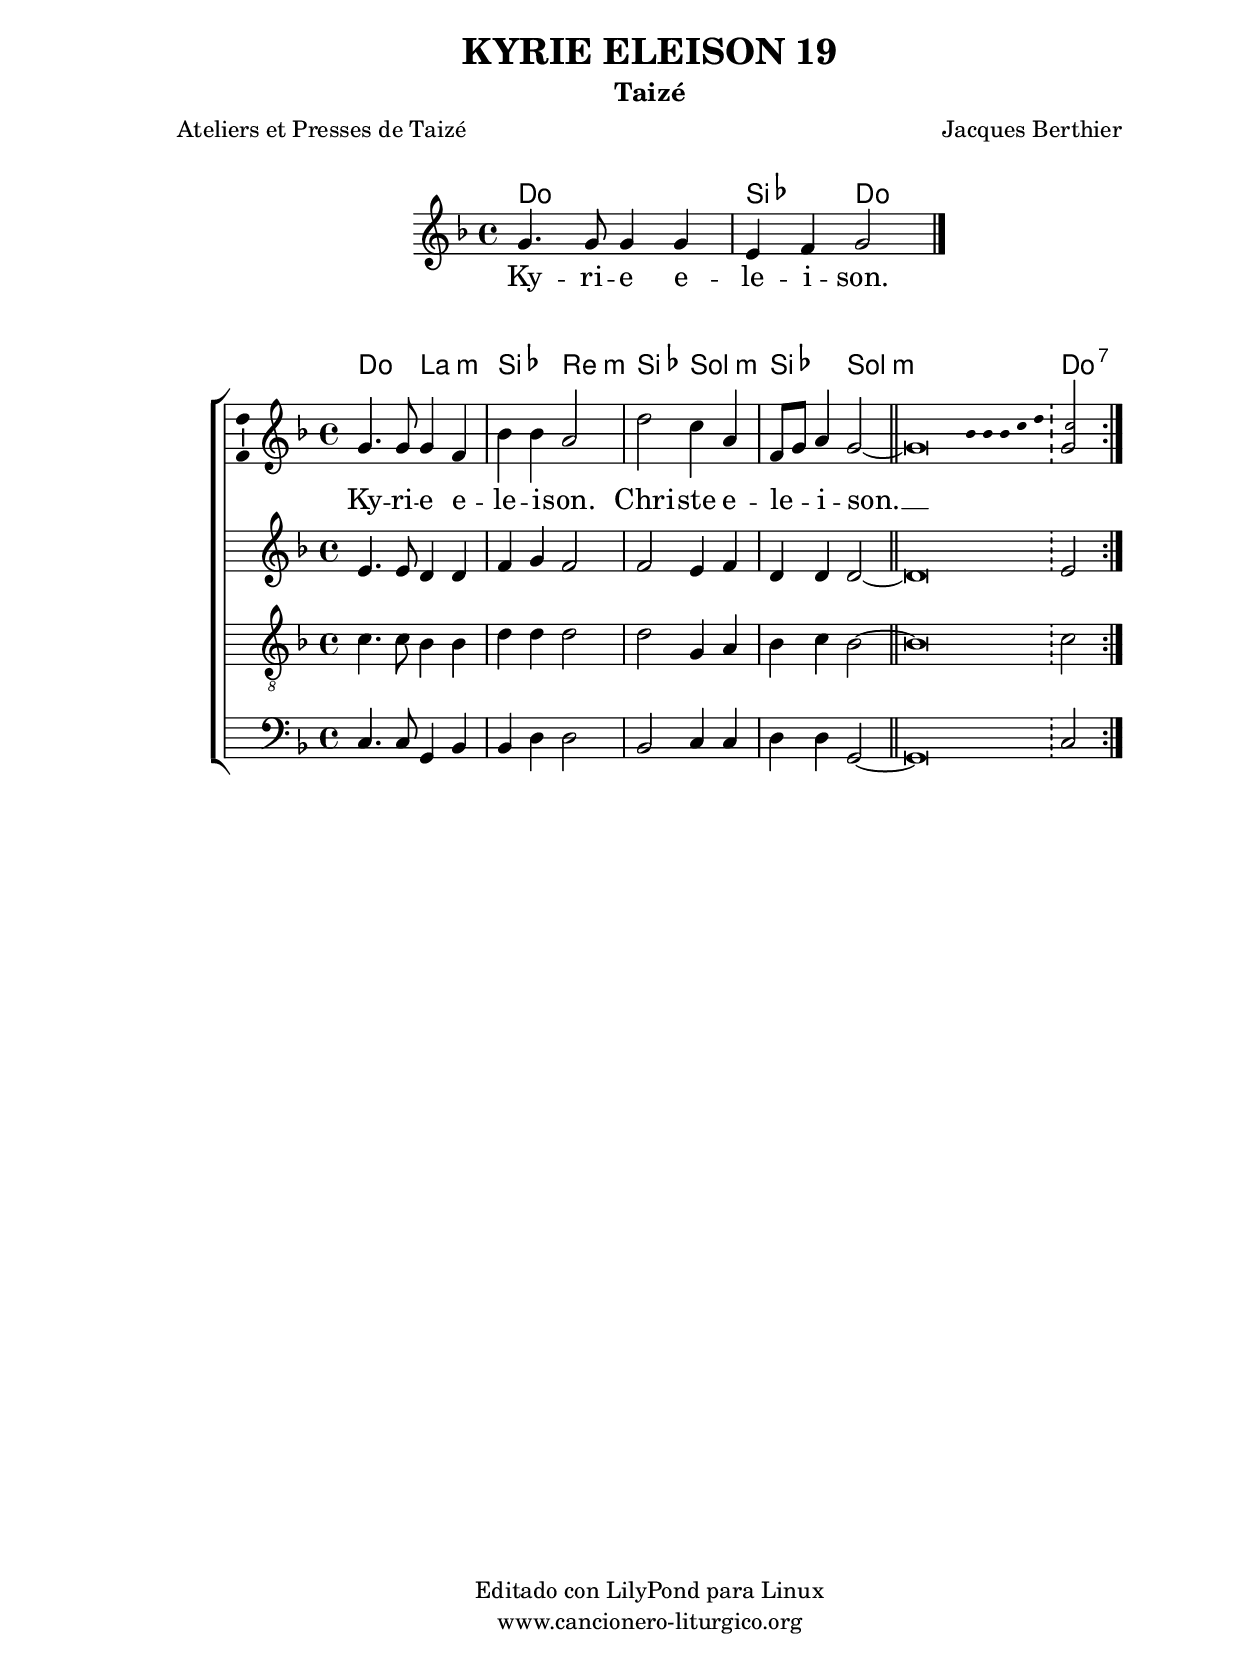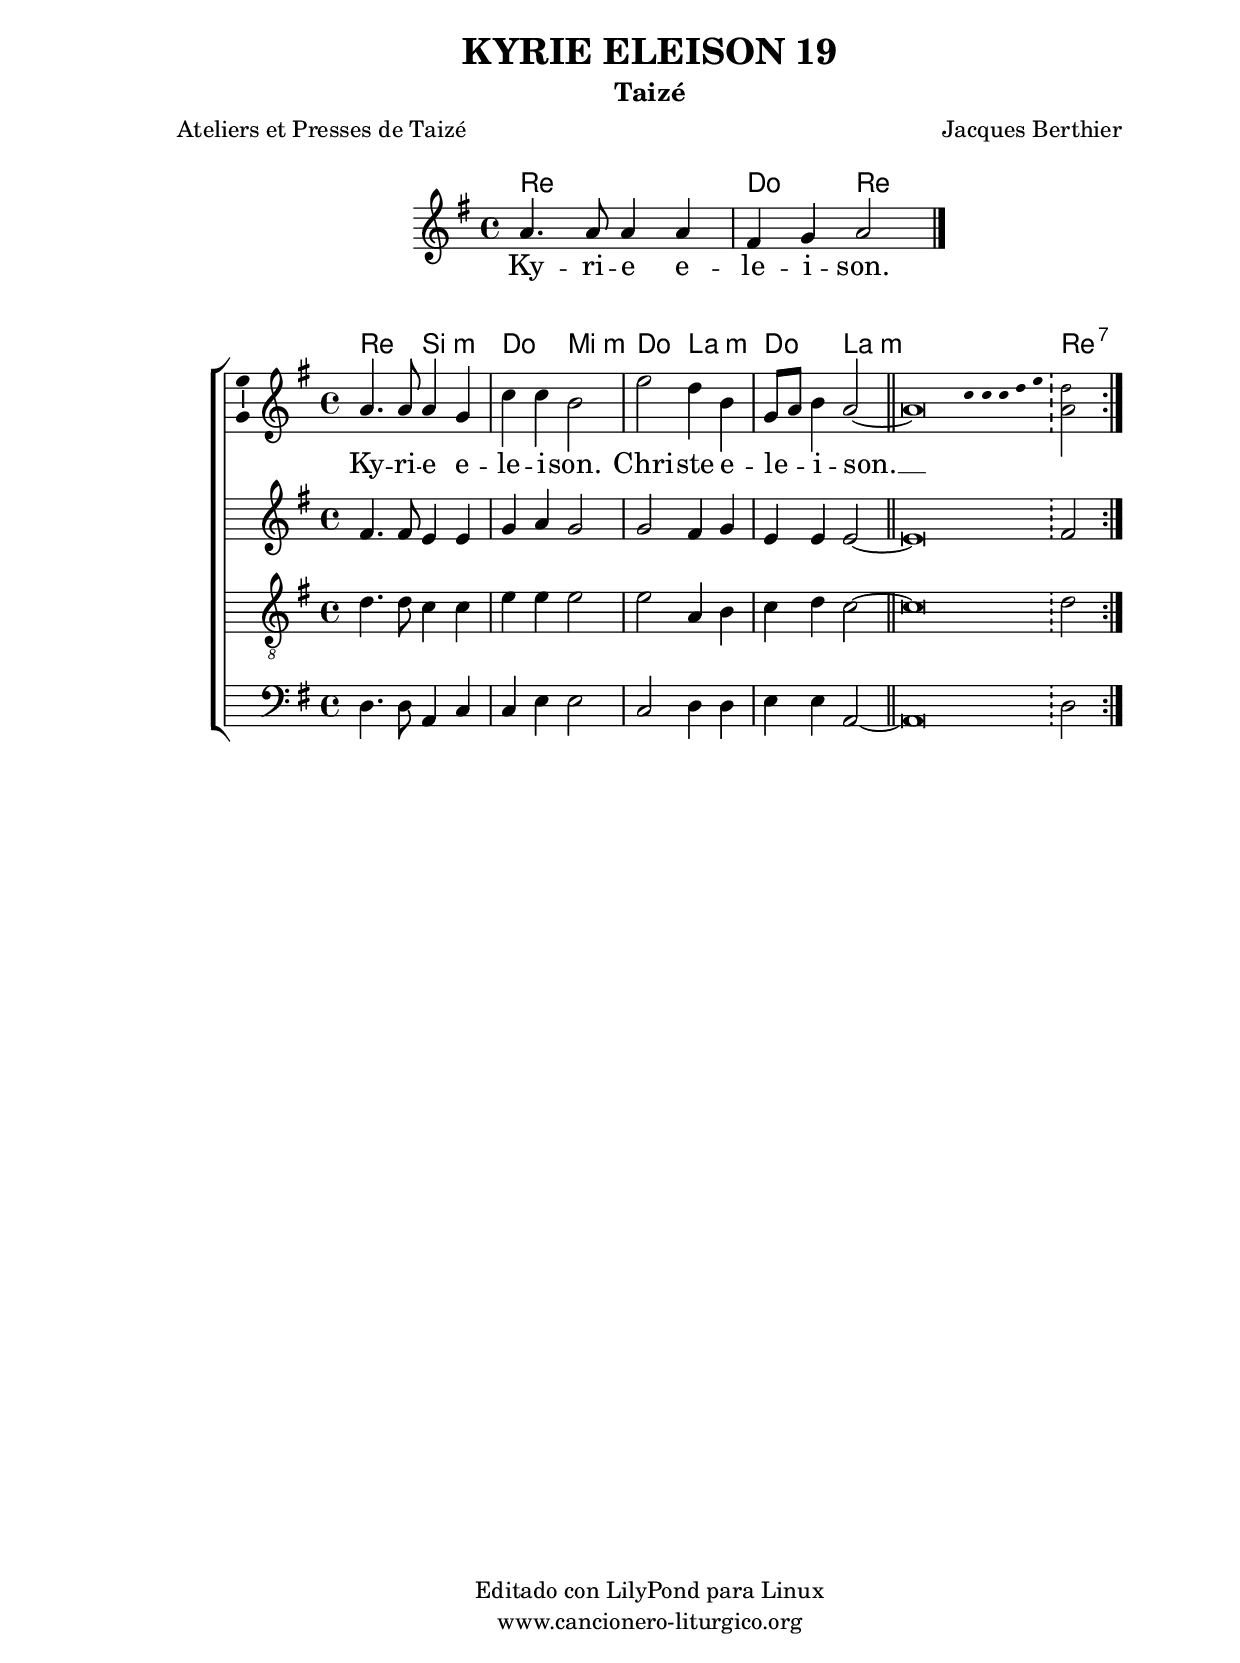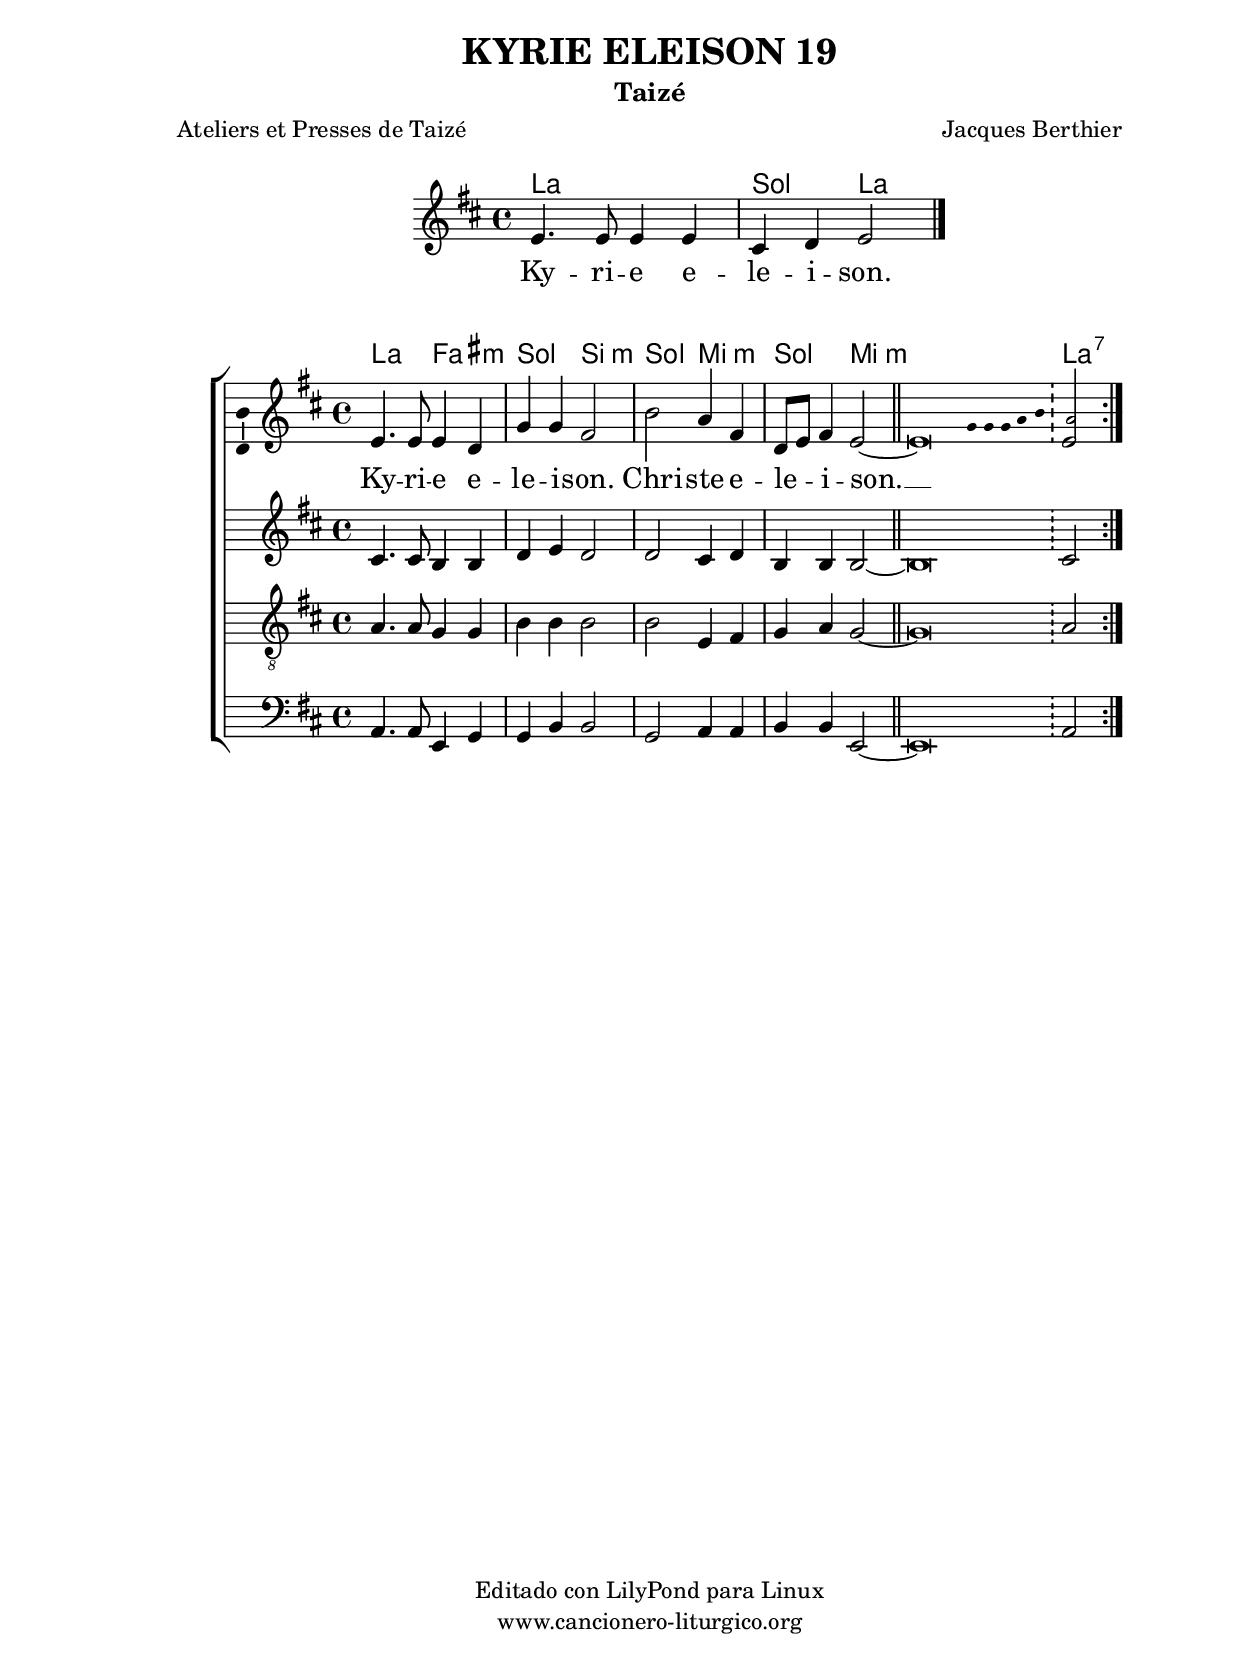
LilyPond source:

%
%para convertir .midi en .wav:
%timidity filename.midi -Ow -o finename.wav
%
%
%Para convertir de .wav a .mp3:
%lame -h -m j filename.wav
%
%
%para escuchar el midi:
%timidity nombrefichero.midi
%


%versión de lilypond para la que se ha escrito esta partitura:
\version "2.16.0"

	%Tamaño papel
	#(set-default-paper-size "a4")
	%Tamaño partitura
	#(set-global-staff-size 20)
	%No responde al pulsar sobre una nota
	#(ly:set-option 'point-and-click #f)

%parámetros del encabezamiento:
\header {
	title = "KYRIE ELEISON 19"
	subtitle = "Taizé"
	composer = "Jacques Berthier"
	poet = "Ateliers et Presses de Taizé"
%	meter = "Tono original: Re m"
	arranger = ""
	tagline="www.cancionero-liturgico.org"
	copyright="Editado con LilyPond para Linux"
	}

%parámetros asociados al papel:
\paper  {
	oddHeaderMarkup = \markup {\fill-line { \on-the-fly #not-first-page \fromproperty #'header:title \on-the-fly #not-first-page \fromproperty #'header:composer }}
	evenHeaderMarkup = \markup {\fill-line { \fromproperty #'header:composer \fromproperty #'header:title }}
	#(set-paper-size "a4")
	print-page-number = ##f
	first-page-number = 1
	print-first-page-number = ##f
%	head-separation = 3.0 \cm
	top-margin = 2.0 \cm
	bottom-margin = 0.5\cm
%%%	bottom-margin = -2.0\cm
	left-margin = 3.0 \cm
	line-width = 16.0 \cm 
	indent = 8\mm
	interscoreline = 2.\mm
	between-system-space = 15\mm
%	para que las partituras no llenen la hoja:
	ragged-bottom = ##t
%	idem para la última hoja:
	ragged-last-bottom = ##f
%	para que las partituras llenen el ancho del papel:
	ragged-last = ##f
	after-title-space = 2.5 \cm
%page-count=1
%system-count=1

	%Flexible Vertical Spacing
%	markup-markup-spacing =
%	#'((basic-distance . 15) (minimum-distance . 15) (padding . 3))
	markup-system-spacing =
	#'((basic-distance . 15) (minimum-distance . 15) (padding . 3))
	system-system-spacing =
	#'((basic-distance . 15) (minimum-distance . 15) (padding . 3))
	score-system-spacing =
	#'((basic-distance . 15) (minimum-distance . 15) (padding . 5))
%	top-system-spacing = % header
%	#'((basic-distance . 8) (minimum-distance . 0) (padding . 0))
%	top-markup-spacing =
%	#'((basic-distance . 20) (minimum-distance . 20) (padding . 0))
	last-bottom-spacing = % footer
	#'((basic-distance . 5) (minimum-distance . 5) (padding . 0))
%	score-markup-spacing =
%	#'((basic-distance . 16) (minimum-distance . 13) (padding . 0))

	}


%parámetros que afectan a toda la partitura:
global =  {
	%clave de sol (G):
	\clef G
	%armadura:
	\key d \minor
	\tempo 4=80
	\set Score.tempoHideNote = ##t
	}


acordesintro = {
	\italianChords
	\chordmode {
%%%	\transpose c e
{

c2 s bes c

	}
	}
}


melodiaintro = 

%%%\transpose c e
{
	\relative c''{
	\time 4/4

g4. g8 g4 g
e4 f g2

\bar "|."
	}
	}


acordes = {
	\italianChords
	\chordmode {
%%%	\transpose c e
{

c2 a:m bes d:m bes g:m bes g:m

s s s c:7

	}
	}
}

stemOn = { \revert Staff.Stem #'transparent }
stemOff = { \override Staff.Stem #'transparent = ##t }

melodia = 

%%%\transpose c e
{
	\relative c''{
	\time 4/4

g4. g8 g4 f
bes4 bes a2
d2 c4 a
f8 g a4 g2~
\bar "||"
g\breve*1/2

\bar ""

<<
{
s2
\bar "dashed"
g2
}
{
\stemOff
\tweak #'font-size #-3 bes4*2/5
\tweak #'font-size #-3 bes4*2/5
\tweak #'font-size #-3 bes4*2/5
\tweak #'font-size #-3 c4*2/5
\tweak #'font-size #-3 d4*2/5
\stemOn
\tweak #'font-size #-3 c2
}
>>

\bar ":|"
	}
	}

melodiados = 

%%%\transpose c e
{
	\relative c'{
	\time 4/4

e4. e8 d4 d
f4 g f2
f2 e4 f
d4 d d2~
d\breve*1/2

s2 e2

\bar ":|"
	}
	}

melodiatres = 

%%%\transpose c e
{
	\relative c'{
	\time 4/4

\clef "G_8"
%\clef F

c4. c8 bes4 bes
d4 d d2
d2 g,4 a
bes4 c bes2~
bes\breve*1/2

s2 c2

\bar ":|"
	}
	}

melodiacuatro = 

%%%\transpose c e
{
	\relative c{
	\time 4/4

c4. c8 g4 bes
bes4 d d2
bes2 c4 c
d4 d g,2~
g\breve*1/2

s2 c2

\bar ":|"
	}
	}

textointro = \lyricmode {
Ky -- ri -- e e -- le -- i -- son.

}

texto = \lyricmode {
Ky -- ri -- e e -- le -- i -- son.
Chri -- ste e -- le -- _ i -- son. __

	}


acordesintroStaff = \context ChordNames = acordesintroStaff <<
	\set chordChanges = ##t
	\acordesintro
	>>

acordesStaff = \context ChordNames = acordesStaff <<
	\set chordChanges = ##t
	\acordes
	>>


vozintroStaff = \context Voice = vozintroStaff
<<
	\override Staff.StaffSymbol #'staff-space = #(magstep -0.35)
	\set Staff.midiInstrument = #"english horn"
	\set Staff.midiMinimumVolume = #0.7
	\set Staff.midiMaximumVolume = #0.9
	\global
	\melodiaintro
	>>

vozStaff = \context Voice = vozStaff
\with {\consists "Ambitus_engraver"}
<<
%	\set Staff.instrumentName = ""
%	\set Staff.shortInstrumentName = ""
%	\set Staff.midiInstrument = #"clarinet"
%	\set Staff.midiInstrument = #"cello"
%	\set Staff.midiInstrument = #"flute"
	\set Staff.midiInstrument = #"electric guitar (jazz)"
%	\set Staff.midiInstrument = #"english horn"
%	\set Staff.midiInstrument = #"violin"
%	\set Staff.midiInstrument = #"glockenspiel"
	\set Staff.midiMinimumVolume = #0.7
	\set Staff.midiMaximumVolume = #0.9
	\global
	\melodia
	>>

vozdosStaff = \context Voice = vozdosStaff
<<
	\set Staff.instrumentName = ""
	\set Staff.shortInstrumentName = ""
	\override Staff.StaffSymbol #'staff-space = #(magstep -0.35)
	\set Staff.midiInstrument = #"flute"
	\set Staff.midiMinimumVolume = #0.7
	\set Staff.midiMaximumVolume = #0.9
	\global
	\melodiados
	>>

voztresStaff = \context Voice = voztresStaff
<<
	\set Staff.instrumentName = ""
	\set Staff.shortInstrumentName = ""
	\override Staff.StaffSymbol #'staff-space = #(magstep -0.35)
	\set Staff.midiInstrument = #"flute"
	\set Staff.midiMinimumVolume = #0.7
	\set Staff.midiMaximumVolume = #0.9
	\global
%%%	%Cambio a clave de fa (F):
%%%	\clef F
	\melodiatres
	>>

vozcuatroStaff = \context Voice = vozcuatroStaff
<<
	\set Staff.instrumentName = ""
	\set Staff.shortInstrumentName = ""
	\override Staff.StaffSymbol #'staff-space = #(magstep -0.35)
	\set Staff.midiInstrument = #"flute"
	\set Staff.midiMinimumVolume = #0.7
	\set Staff.midiMaximumVolume = #0.9
	\global
	%Cambio a clave de fa (F):
	\clef F
	\melodiacuatro
	>>

textointroStaff = \context Lyrics = textointroStaff <<
	\lyricsto vozintroStaff \textointro
	>>

textoStaff = \context Lyrics = textoStaff <<
	\lyricsto vozStaff \texto
	>>

\book {
	\score {
		\context ChoirStaff {
%			\override StaffGroup.SystemStartBracket #'collapse-height = #1
%			\override Score.SystemStartBar #'collapse-height = #1
			<<
			\acordesintroStaff
			\vozintroStaff
			\textointroStaff
			>>
			}
		\layout {
%system-count=1
			indent = 4.0 \cm
			line-width= 13.0 \cm
			raggedright = ##t
	    		\context {
				\Lyrics
				\override LyricText #'font-size = #2
				}
	   		 \context {
				\Score
				\override StaffSymbol #'staff-space = #(magstep +3)
				}
			}
		}
	\score {
		\context ChoirStaff {
%			\override StaffGroup.SystemStartBracket #'collapse-height = #1
%			\override Score.SystemStartBar #'collapse-height = #1
			<<
			\acordesStaff
			\vozStaff
			\textoStaff
			\vozdosStaff
			\voztresStaff
			\vozcuatroStaff
			>>
			}
		\layout {
	    		\context {
				\Lyrics
				\override LyricText #'font-size = #2
				}
	   		 \context {
				\Score
				\override StaffSymbol #'staff-space = #(magstep +3)
				}
			}
		}
	\score {
		\unfoldRepeats
		\context ChoirStaff {
			<<
			\acordesintroStaff
			\vozintroStaff
			>>
			<<
			\acordesStaff
			\vozStaff
			\vozdosStaff
			\voztresStaff
			\vozcuatroStaff
			>>
			}
		\midi {
	  		\context {
	  			\Score
				tempoWholesPerMinute = #(ly:make-moment 70 4)
				}
			}
		}
	}



#(define output-suffix "C")
\book {
	\score {
		\context ChoirStaff {
%			\override StaffGroup.SystemStartBracket #'collapse-height = #1
%			\override Score.SystemStartBar #'collapse-height = #1
\transpose c d
			<<
			\acordesintroStaff
			\vozintroStaff
			\textointroStaff
			>>
			}
		\layout {
%system-count=1
			indent = 4.0 \cm
			line-width= 13.0 \cm
			raggedright = ##t
	    		\context {
				\Lyrics
				\override LyricText #'font-size = #2
				}
	   		 \context {
				\Score
				\override StaffSymbol #'staff-space = #(magstep +3)
				}
			}
		}
	\score {
		\context ChoirStaff {
%			\override StaffGroup.SystemStartBracket #'collapse-height = #1
%			\override Score.SystemStartBar #'collapse-height = #1
\transpose c d
			<<
			\acordesStaff
			\vozStaff
			\textoStaff
			\vozdosStaff
			\voztresStaff
			\vozcuatroStaff
			>>
			}
		\layout {
	    		\context {
				\Lyrics
				\override LyricText #'font-size = #2
				}
	   		 \context {
				\Score
				\override StaffSymbol #'staff-space = #(magstep +3)
				}
			}
		}
	}

#(define output-suffix "S")
\book {
	\score {
		\context ChoirStaff {
%			\override StaffGroup.SystemStartBracket #'collapse-height = #1
%			\override Score.SystemStartBar #'collapse-height = #1
\transpose c a,
			<<
			\acordesintroStaff
			\vozintroStaff
			\textointroStaff
			>>
			}
		\layout {
%system-count=1
			indent = 4.0 \cm
			line-width= 13.0 \cm
			raggedright = ##t
	    		\context {
				\Lyrics
				\override LyricText #'font-size = #2
				}
	   		 \context {
				\Score
				\override StaffSymbol #'staff-space = #(magstep +3)
				}
			}
		}
	\score {
		\context ChoirStaff {
%			\override StaffGroup.SystemStartBracket #'collapse-height = #1
%			\override Score.SystemStartBar #'collapse-height = #1
\transpose c a,
			<<
			\acordesStaff
			\vozStaff
			\textoStaff
			\vozdosStaff
			\voztresStaff
			\vozcuatroStaff
			>>
			}
		\layout {
	    		\context {
				\Lyrics
				\override LyricText #'font-size = #2
				}
	   		 \context {
				\Score
				\override StaffSymbol #'staff-space = #(magstep +3)
				}
			}
		}
	}


